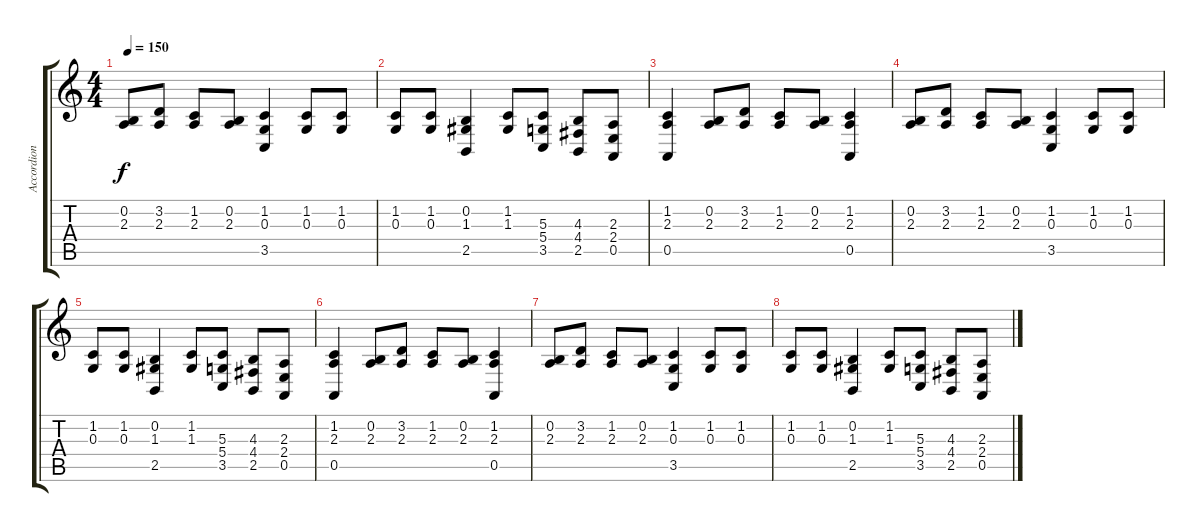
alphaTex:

\track ("Accordion" "Accordion") {instrument tangoaccordion}
\staff {score tabs}
\tuning (E4 B3 G3 D3 A2 E2) {hide}
\ts (4 4)
\tempo 150
\clef g2
\ks c
(0.2 2.3).8{dy f} (3.2 2.3).8 (1.2 2.3).8 (0.2 2.3).8 (1.2 0.3 3.5).4 (1.2 0.3).8 (1.2 0.3).8 |
(1.2 0.3).8 (1.2 0.3).8 (0.2 1.3 2.5).4 (1.2 1.3).8 (5.3 5.4 3.5).8 (4.3 4.4 2.5).8 (2.3 2.4 0.5).8 |
(1.2 2.3 0.5).4 (0.2 2.3).8 (3.2 2.3).8 (1.2 2.3).8 (0.2 2.3).8 (1.2 2.3 0.5).4 |
(0.2 2.3).8 (3.2 2.3).8 (1.2 2.3).8 (0.2 2.3).8 (1.2 0.3 3.5).4 (1.2 0.3).8 (1.2 0.3).8 |
(1.2 0.3).8 (1.2 0.3).8 (0.2 1.3 2.5).4 (1.2 1.3).8 (5.3 5.4 3.5).8 (4.3 4.4 2.5).8 (2.3 2.4 0.5).8 |
(1.2 2.3 0.5).4 (0.2 2.3).8 (3.2 2.3).8 (1.2 2.3).8 (0.2 2.3).8 (1.2 2.3 0.5).4 |
(0.2 2.3).8 (3.2 2.3).8 (1.2 2.3).8 (0.2 2.3).8 (1.2 0.3 3.5).4 (1.2 0.3).8 (1.2 0.3).8 |
(1.2 0.3).8 (1.2 0.3).8 (0.2 1.3 2.5).4 (1.2 1.3).8 (5.3 5.4 3.5).8 (4.3 4.4 2.5).8 (2.3 2.4 0.5).8
